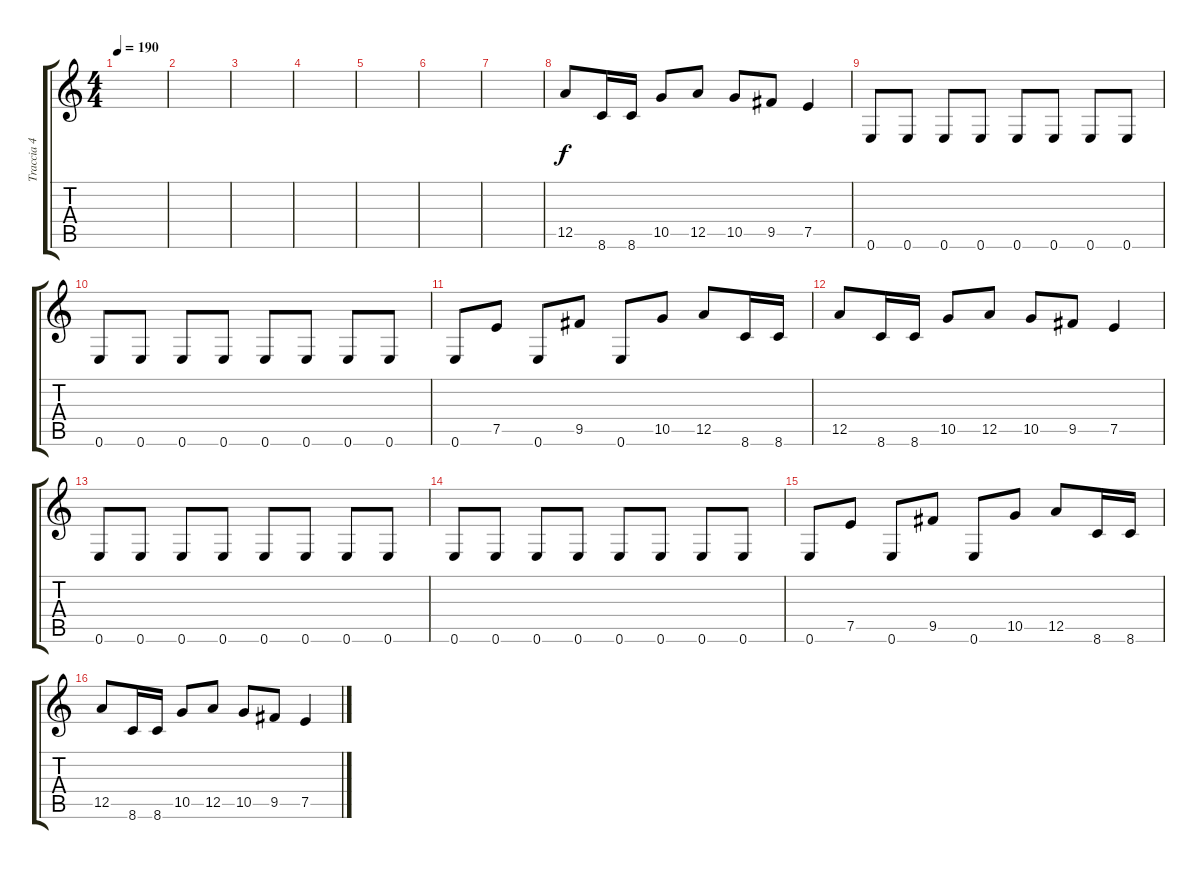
\track ("Traccia 4" "Traccia 4") {instrument electricbassfinger}
\staff {score tabs}
\tuning (E4 B3 G3 D3 A2 E2) {hide}
\ts (4 4)
\tempo 190
\clef g2
\ks c
|
|
|
|
|
|
|
12.5.8 8.6.16 8.6.16 10.5.8 12.5.8 10.5.8 9.5.8 7.5.4 |
0.6.8 0.6.8 0.6.8 0.6.8 0.6.8 0.6.8 0.6.8 0.6.8 |
0.6.8 0.6.8 0.6.8 0.6.8 0.6.8 0.6.8 0.6.8 0.6.8 |
0.6.8 7.5.8 0.6.8 9.5.8 0.6.8 10.5.8 12.5.8 8.6.16 8.6.16 |
12.5.8 8.6.16 8.6.16 10.5.8 12.5.8 10.5.8 9.5.8 7.5.4 |
0.6.8 0.6.8 0.6.8 0.6.8 0.6.8 0.6.8 0.6.8 0.6.8 |
0.6.8 0.6.8 0.6.8 0.6.8 0.6.8 0.6.8 0.6.8 0.6.8 |
0.6.8 7.5.8 0.6.8 9.5.8 0.6.8 10.5.8 12.5.8 8.6.16 8.6.16 |
12.5.8 8.6.16 8.6.16 10.5.8 12.5.8 10.5.8 9.5.8 7.5.4
